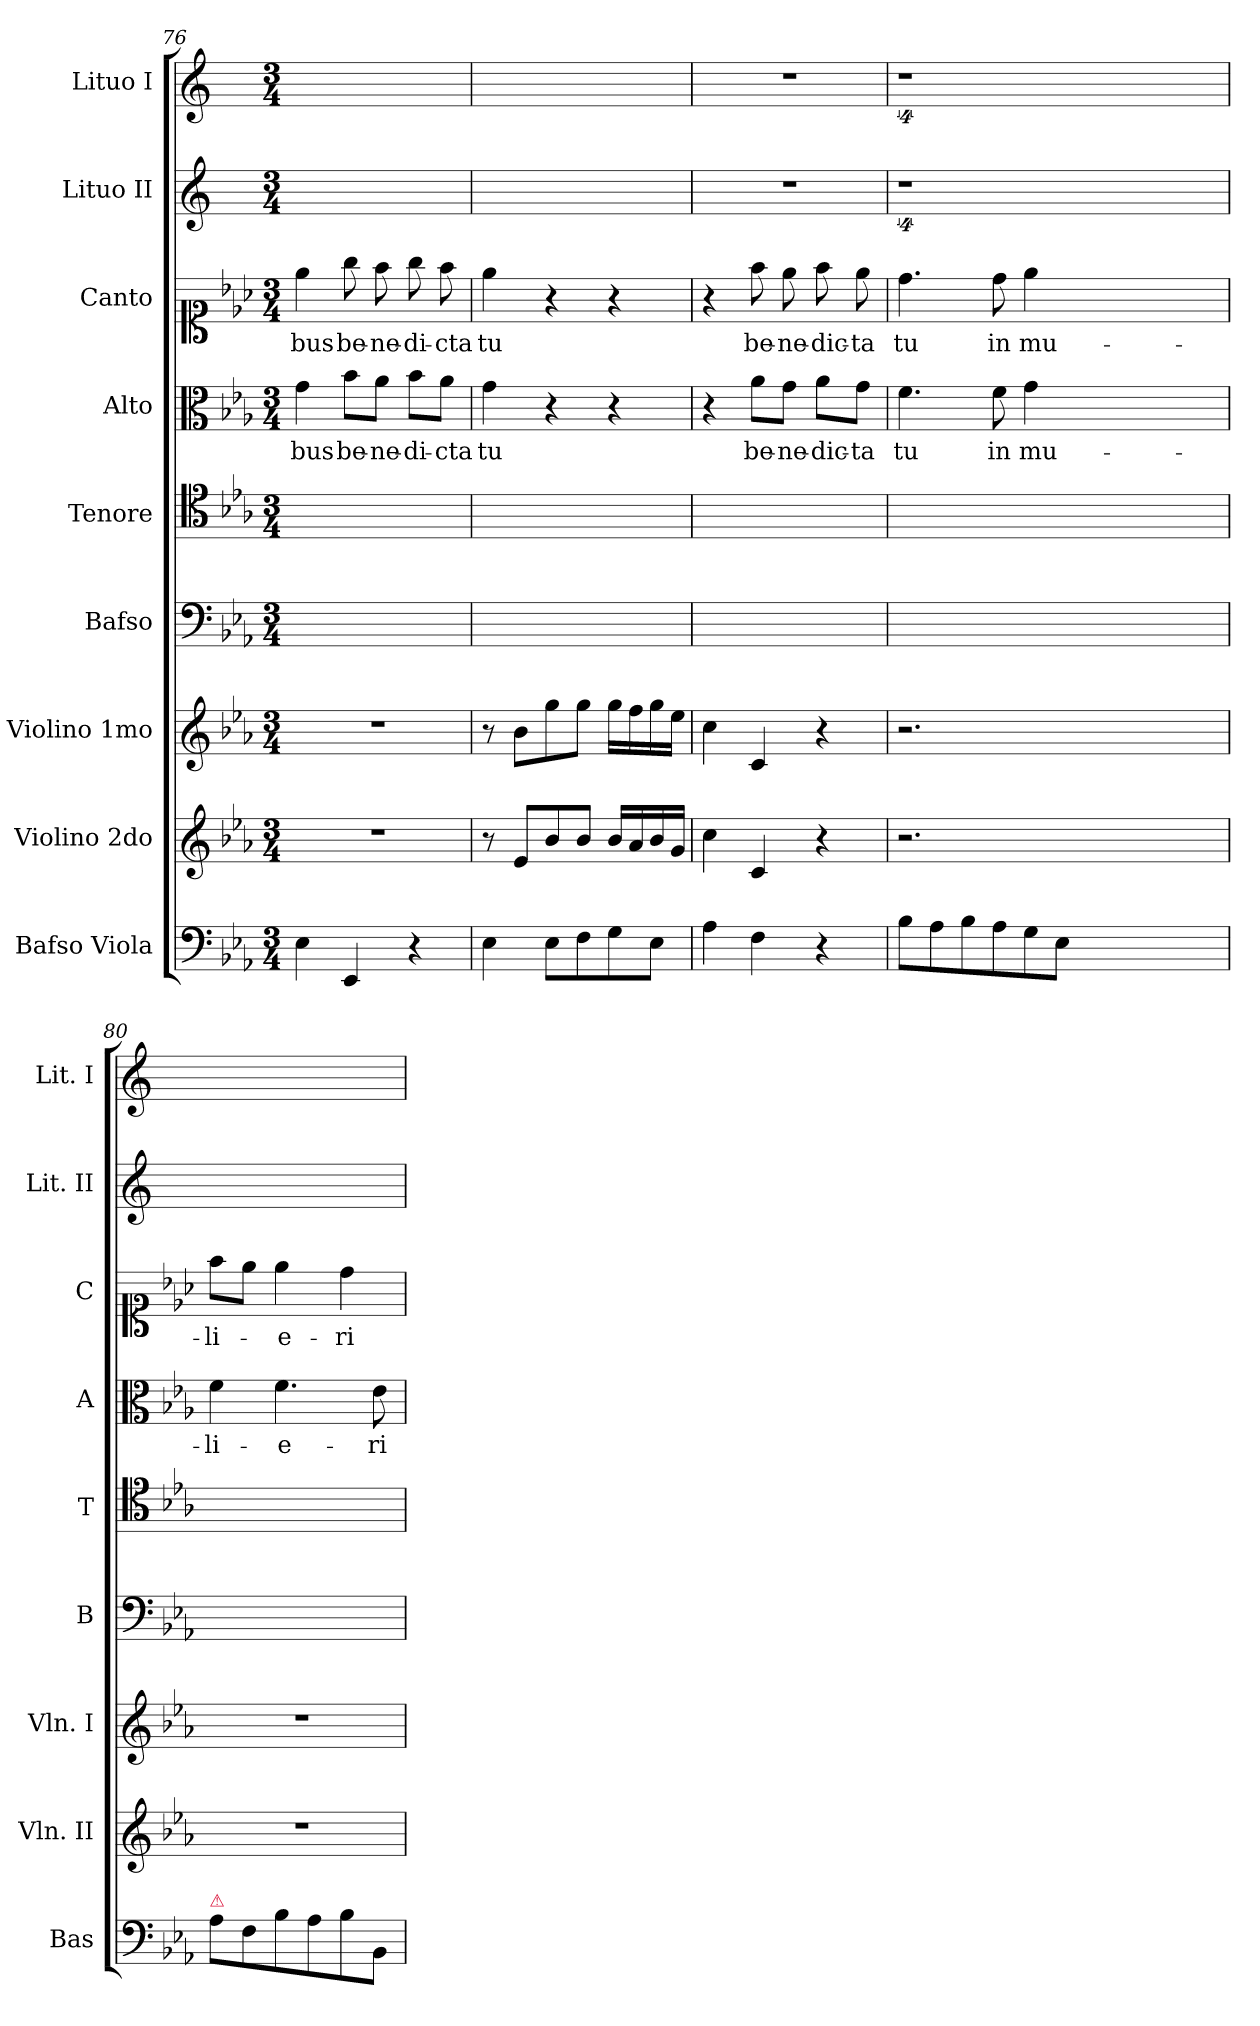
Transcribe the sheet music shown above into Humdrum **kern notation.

**kern	**kern	**kern	**kern	**kern	**kern	**text	**kern	**text	**kern	**kern
*part9	*part8	*part7	*part6	*part5	*part4	*part4	*part3	*part3	*part2	*part1
*staff9	*staff8	*staff7	*staff6	*staff5	*staff4	*staff4	*staff3	*staff3	*staff2	*staff1
*I"Bafso Viola	*I"Violino 2do	*I"Violino 1mo	*I"Bafso	*I"Tenore	*I"Alto	*	*I"Canto	*	*I"Lituo II	*I"Lituo I
*I'Bas	*I'Vln. II	*I'Vln. I	*I'B	*I'T	*I'A	*	*I'C	*	*I'Lit. II	*I'Lit. I
*clefF4	*clefG2	*clefG2	*clefF4	*clefC4	*clefC3	*	*clefC1	*	*clefG2	*clefG2
*	*	*	*	*	*	*	*	*	*ITrd-2c-3	*ITrd-2c-3
*k[b-e-a-]	*k[b-e-a-]	*k[b-e-a-]	*k[b-e-a-]	*k[b-e-a-]	*k[b-e-a-]	*	*k[b-e-a-]	*	*k[b-e-a-]	*k[b-e-a-]
*M3/4	*M3/4	*M3/4	*M3/4	*M3/4	*M3/4	*	*M3/4	*	*M3/4	*M3/4
=76	=76	=76	=76	=76	=76	=76	=76	=76	=76	=76
4E-\	2.r	2.r	2.ryy	2.ryy	4g\	-bus	4ee-\	-bus	2.ryy	2.ryy
4EE-/	.	.	.	.	8b-\L	be-	8gg\	be-	.	.
.	.	.	.	.	8a-\J	-ne-	8ff\	-ne-	.	.
4r	.	.	.	.	8b-\L	-di-	8gg\	-di-	.	.
.	.	.	.	.	8a-\J	-cta	8ff\	-cta	.	.
=77	=77	=77	=77	=77	=77	=77	=77	=77	=77	=77
4E-\	8r	8r	2.ryy	2.ryy	4g\	tu	4ee-\	tu	2.ryy	2.ryy
.	8e-/L	8b-\L	.	.	.	.	.	.	.	.
8E-\L	8b-/	8gg\	.	.	4r	.	4r	.	.	.
8F\	8b-/J	8gg\J	.	.	.	.	.	.	.	.
8G\	16b-/LL	16gg\LL	.	.	4r	.	4r	.	.	.
.	16a-/	16ff\	.	.	.	.	.	.	.	.
8E-\J	16b-/	16gg\	.	.	.	.	.	.	.	.
.	16g/JJ	16ee-\JJ	.	.	.	.	.	.	.	.
=78	=78	=78	=78	=78	=78	=78	=78	=78	=78	=78
4A-\	4cc\	4cc\	2.ryy	2.ryy	4r	.	4r	.	2.r	2.r
4F\	4c/	4c/	.	.	8a-\L	be-	8ff\	be-	.	.
.	.	.	.	.	8g\J	-ne-	8ee-\	-ne-	.	.
4r	4r	4r	.	.	8a-\L	-dic-	8ff\	-dic-	.	.
.	.	.	.	.	8g\J	-ta	8ee-\	-ta	.	.
=79	=79	=79	=79	=79	=79	=79	=79	=79	=79	=79
8B-\L	2.r	2.r	2.ryy	2.ryy	4.f\	tu	4.dd\	tu	4%9r	4%9r
8A-\	.	.	.	.	.	.	.	.	.	.
8B-\	.	.	.	.	.	.	.	.	.	.
8A-\	.	.	.	.	8f\	in	8dd\	in	.	.
8G\	.	.	.	.	4g\	mu-	4ee-\	mu-	.	.
8E-\J	.	.	.	.	.	.	.	.	.	.
1.ryy	1.ryy	1.ryy	1.ryy	1.ryy	1.ryy	.	1.ryy	.	.	.
=80	=80	=80	=80	=80	=80	=80	=80	=80	=80	=80
!LO:TX:a:color=crimson:t=⚠	!	!	!	!	!	!	!	!	!	!
8A-\L	2.r	2.r	2.ryy	2.ryy	4f\	-li-	8ff\L	-li-	2.ryy	2.ryy
8F\	.	.	.	.	.	.	8ee-\J	.	.	.
8B-\	.	.	.	.	4.f\	-e-	4ee-\	-e-	.	.
8A-\	.	.	.	.	.	.	.	.	.	.
8B-\	.	.	.	.	.	.	4dd\	-ri-	.	.
8BB-/J	.	.	.	.	8e-\	-ri-	.	.	.	.
=	=	=	=	=	=	=	=	=	=	=
*-	*-	*-	*-	*-	*-	*-	*-	*-	*-	*-
